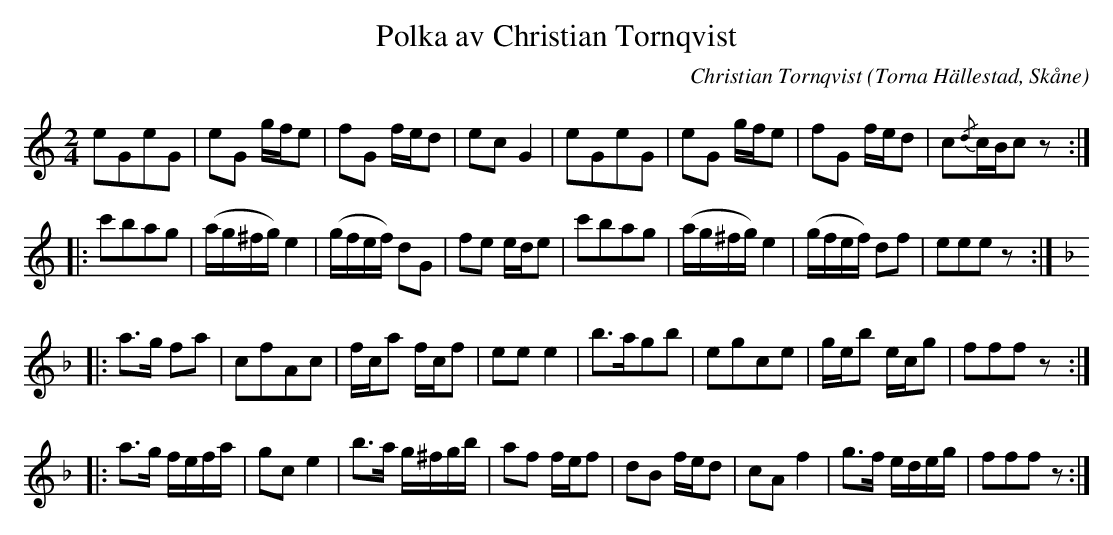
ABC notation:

X:1
T:Polka av Christian Tornqvist
O:Torna Hällestad, Skåne
C:Christian Tornqvist
M:2/4
L:1/16
K:C
e2G2e2G2 | e2G2 gfe2 | f2G2 fed2 | e2c2 G4 | e2G2e2G2 | e2G2 gfe2 | f2G2 fed2 | c2{/d}cBc2z2 ::
c'2b2a2g2 | (ag^fg)e4 | (gfef) d2G2 | f2e2 ede2 | c'2b2a2g2 | (ag^fg)e4 | (gfef) d2f2 | e2e2e2z2 ::
[K: F] a3g f2a2 | c2f2A2c2 | fca2 fcf2 | e2e2 e4 | b3ag2b2 | e2g2c2e2 | geb2 ecg2 | f2f2f2z2 ::
a3g fefa | g2c2e4 | b3a g^fgb | a2f2 fef2 | d2B2 fed2 | c2A2 f4 | g3f edeg | f2f2f2z2 :|
